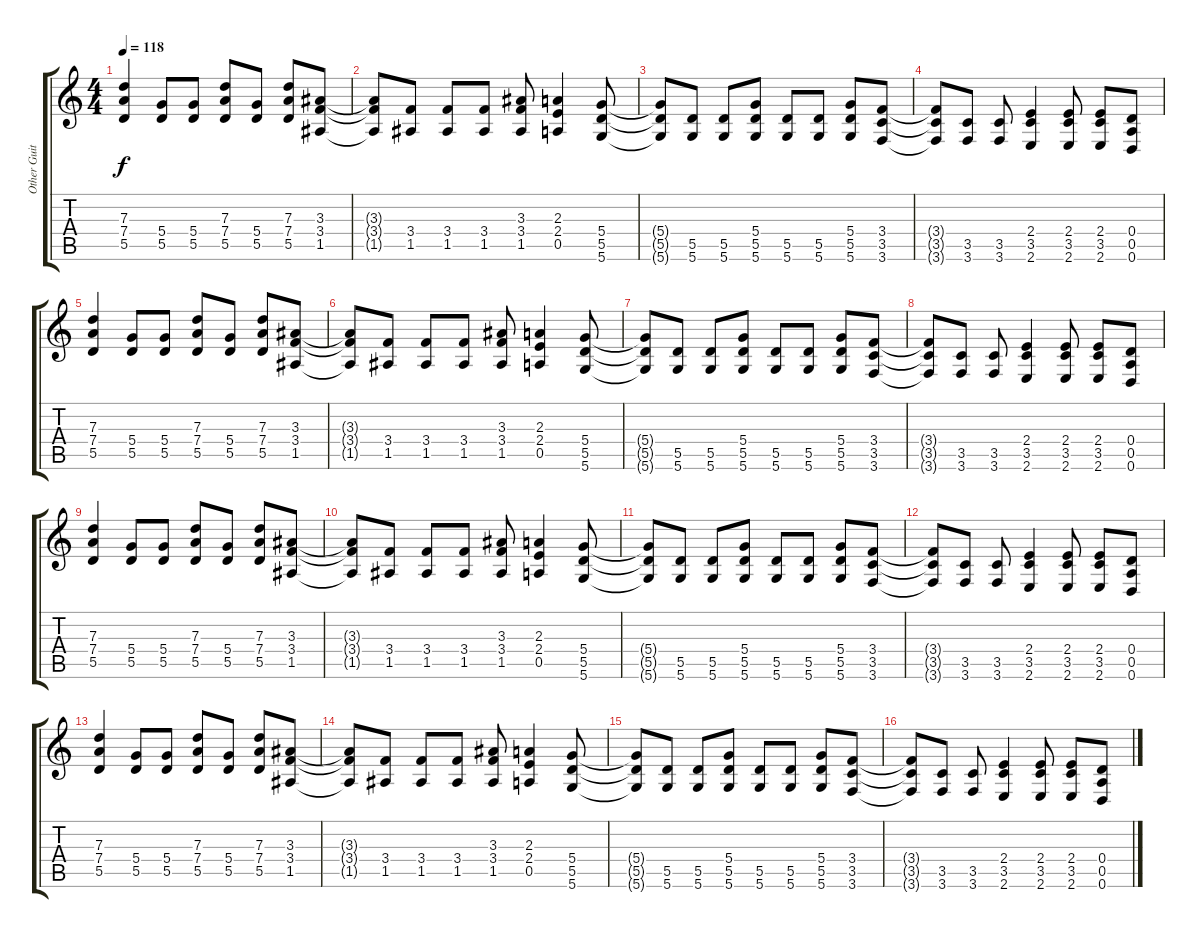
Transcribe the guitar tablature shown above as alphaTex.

\track ("Other Guitar" "Other Guit") {instrument distortionguitar}
\staff {score tabs}
\tuning (E4 B3 G3 D3 A2 D2) {hide}
\ts (4 4)
\tempo 118
\clef g2
\ks c
(7.3 7.4 5.5).4{dy f} (5.4 5.5).8 (5.4 5.5).8 (7.3 7.4 5.5).8 (5.4 5.5).8 (7.3 7.4 5.5).8 (3.3 3.4 1.5).8 |
(3.3{t} 3.4{t} 1.5{t}).8 (3.4 1.5).8 (3.4 1.5).8 (3.4 1.5).8 (3.3 3.4 1.5).8 (2.3 2.4 0.5).4 (5.4 5.5 5.6).8 |
(5.4{t} 5.5{t} 5.6{t}).8 (5.5 5.6).8 (5.5 5.6).8 (5.4 5.5 5.6).8 (5.5 5.6).8 (5.5 5.6).8 (5.4 5.5 5.6).8 (3.4 3.5 3.6).8 |
(3.4{t} 3.5{t} 3.6{t}).8 (3.5 3.6).8 (3.5 3.6).8 (2.4 3.5 2.6).4 (2.4 3.5 2.6).8 (2.4 3.5 2.6).8 (0.4 0.5 0.6).8 |
(7.3 7.4 5.5).4 (5.4 5.5).8 (5.4 5.5).8 (7.3 7.4 5.5).8 (5.4 5.5).8 (7.3 7.4 5.5).8 (3.3 3.4 1.5).8 |
(3.3{t} 3.4{t} 1.5{t}).8 (3.4 1.5).8 (3.4 1.5).8 (3.4 1.5).8 (3.3 3.4 1.5).8 (2.3 2.4 0.5).4 (5.4 5.5 5.6).8 |
(5.4{t} 5.5{t} 5.6{t}).8 (5.5 5.6).8 (5.5 5.6).8 (5.4 5.5 5.6).8 (5.5 5.6).8 (5.5 5.6).8 (5.4 5.5 5.6).8 (3.4 3.5 3.6).8 |
(3.4{t} 3.5{t} 3.6{t}).8 (3.5 3.6).8 (3.5 3.6).8 (2.4 3.5 2.6).4 (2.4 3.5 2.6).8 (2.4 3.5 2.6).8 (0.4 0.5 0.6).8 |
(7.3 7.4 5.5).4 (5.4 5.5).8 (5.4 5.5).8 (7.3 7.4 5.5).8 (5.4 5.5).8 (7.3 7.4 5.5).8 (3.3 3.4 1.5).8 |
(3.3{t} 3.4{t} 1.5{t}).8 (3.4 1.5).8 (3.4 1.5).8 (3.4 1.5).8 (3.3 3.4 1.5).8 (2.3 2.4 0.5).4 (5.4 5.5 5.6).8 |
(5.4{t} 5.5{t} 5.6{t}).8 (5.5 5.6).8 (5.5 5.6).8 (5.4 5.5 5.6).8 (5.5 5.6).8 (5.5 5.6).8 (5.4 5.5 5.6).8 (3.4 3.5 3.6).8 |
(3.4{t} 3.5{t} 3.6{t}).8 (3.5 3.6).8 (3.5 3.6).8 (2.4 3.5 2.6).4 (2.4 3.5 2.6).8 (2.4 3.5 2.6).8 (0.4 0.5 0.6).8 |
(7.3 7.4 5.5).4 (5.4 5.5).8 (5.4 5.5).8 (7.3 7.4 5.5).8 (5.4 5.5).8 (7.3 7.4 5.5).8 (3.3 3.4 1.5).8 |
(3.3{t} 3.4{t} 1.5{t}).8 (3.4 1.5).8 (3.4 1.5).8 (3.4 1.5).8 (3.3 3.4 1.5).8 (2.3 2.4 0.5).4 (5.4 5.5 5.6).8 |
(5.4{t} 5.5{t} 5.6{t}).8 (5.5 5.6).8 (5.5 5.6).8 (5.4 5.5 5.6).8 (5.5 5.6).8 (5.5 5.6).8 (5.4 5.5 5.6).8 (3.4 3.5 3.6).8 |
(3.4{t} 3.5{t} 3.6{t}).8 (3.5 3.6).8 (3.5 3.6).8 (2.4 3.5 2.6).4 (2.4 3.5 2.6).8 (2.4 3.5 2.6).8 (0.4 0.5 0.6).8
